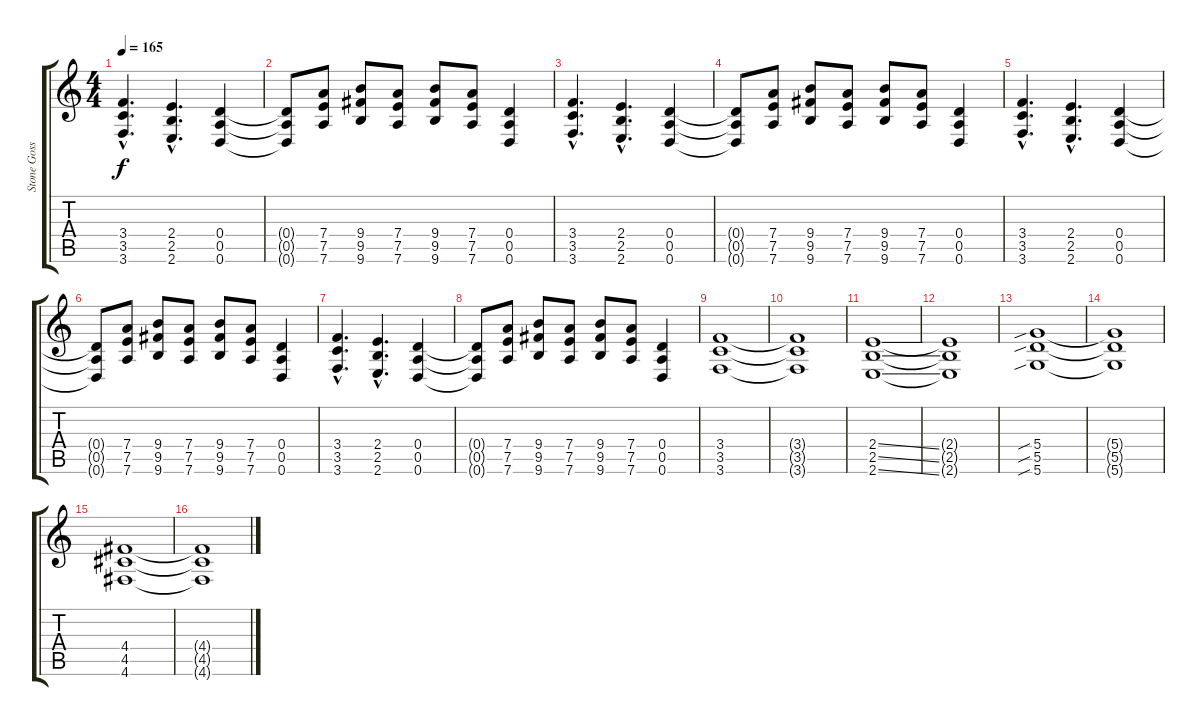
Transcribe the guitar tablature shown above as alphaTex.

\track ("Stone Gossard" "Stone Goss") {instrument distortionguitar}
\staff {score tabs}
\tuning (E4 B3 G3 D3 A2 D2) {hide}
\ts (4 4)
\tempo 165
\clef g2
\ks c
(3.4{hac} 3.5{hac} 3.6{hac}).4{d dy f} (2.4{hac} 2.5{hac} 2.6{hac}).4{d} (0.4 0.5 0.6).4 |
(0.4{t} 0.5{t} 0.6{t}).8 (7.4 7.5 7.6).8 (9.4 9.5 9.6).8 (7.4 7.5 7.6).8 (9.4 9.5 9.6).8 (7.4 7.5 7.6).8 (0.4 0.5 0.6).4 |
(3.4{hac} 3.5{hac} 3.6{hac}).4{d} (2.4{hac} 2.5{hac} 2.6{hac}).4{d} (0.4 0.5 0.6).4 |
(0.4{t} 0.5{t} 0.6{t}).8 (7.4 7.5 7.6).8 (9.4 9.5 9.6).8 (7.4 7.5 7.6).8 (9.4 9.5 9.6).8 (7.4 7.5 7.6).8 (0.4 0.5 0.6).4 |
(3.4{hac} 3.5{hac} 3.6{hac}).4{d} (2.4{hac} 2.5{hac} 2.6{hac}).4{d} (0.4 0.5 0.6).4 |
(0.4{t} 0.5{t} 0.6{t}).8 (7.4 7.5 7.6).8 (9.4 9.5 9.6).8 (7.4 7.5 7.6).8 (9.4 9.5 9.6).8 (7.4 7.5 7.6).8 (0.4 0.5 0.6).4 |
(3.4{hac} 3.5{hac} 3.6{hac}).4{d} (2.4{hac} 2.5{hac} 2.6{hac}).4{d} (0.4 0.5 0.6).4 |
(0.4{t} 0.5{t} 0.6{t}).8 (7.4 7.5 7.6).8 (9.4 9.5 9.6).8 (7.4 7.5 7.6).8 (9.4 9.5 9.6).8 (7.4 7.5 7.6).8 (0.4 0.5 0.6).4 |
(3.4 3.5 3.6).1 |
(3.4{t} 3.5{t} 3.6{t}).1 |
(2.4{ss} 2.5{ss} 2.6{ss}).1 |
(2.4{t} 2.5{t} 2.6{t}).1 |
(5.4{sib} 5.5{sib} 5.6{sib}).1 |
(5.4{t} 5.5{t} 5.6{t}).1 |
(4.4 4.5 4.6).1 |
(4.4{t} 4.5{t} 4.6{t}).1
